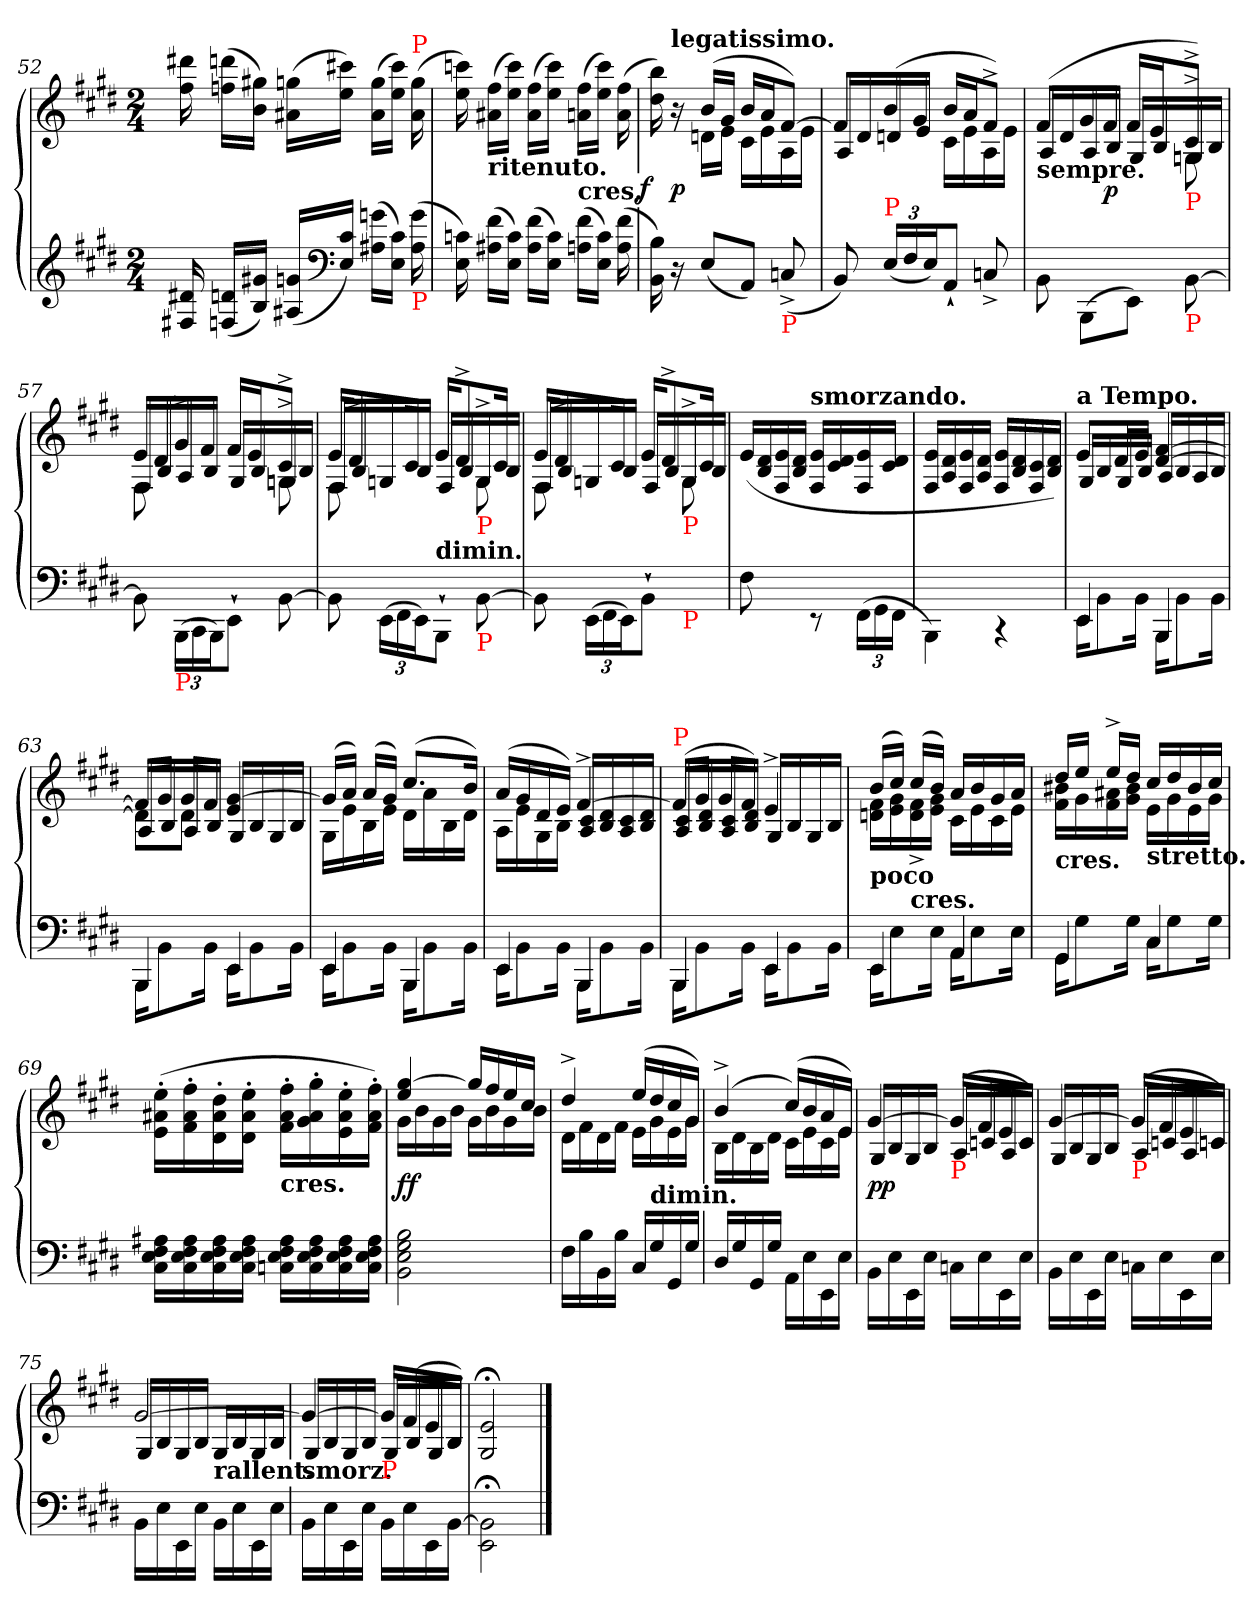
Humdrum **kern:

**kern	**kern	**dynam
*part1	*part1	*part1
*staff2	*staff1	*staff1/2
*clefG2	*clefG2	*
*k[f#c#g#d#]	*k[f#c#g#d#]	*
*E:	*E:	*
*M2/4	*M2/4	*
=52	=52	=52
16d#X 16F#X	16ddd#X 16ff#	.
(<16dn 16FnLL	(>16dddn 16ffnLL	.
16g#X 16BJJ)	16gg#X 16bJJ)	.
(<16gn 16A#XLL	(>16ggn 16a#XLL	.
*clefF4	*	*
16c# 16EJJ)	16ccc#X 16eeJJ)	.
(>16gn 16A#XLL	(>16gg 16a#LL	.
16c# 16EJJ)	16ccc# 16eeJJ)	.
!	!LO:TX:a:color=red:t=P	!
!LO:TX:b:color=red:t=P	!	!
(>16g 16A#	(>16gg 16a#	.
=53	=53	=53
16cn 16E)	16cccn 16ee)	.
!	!LO:TX:b:B:t=ritenuto.	!
(>16f# 16A#XLL	(>16ff# 16a#XLL	.
16c 16EJJ)	16ccc 16eeJJ)	.
(>16f# 16A#LL	(>16ff# 16a#LL	.
16c 16EJJ)	16ccc 16eeJJ)	.
!	!LO:TX:c:B:t=cres.	!
(>16f# 16AnLL	(>16ff# 16anLL	.
16c 16EJJ)	16ccc 16eeJJ)	.
(>16f# 16A	(>16ff# 16a	.
=54	=54	=54
*	*^	*
!	!	!	!LO:DY:rj
16B 16BB)	16bb 16dd#)	8ryy	f
!	!LO:TX:a:B:t=legatissimo.	!	!
16r	16r	.	p
(<8E/L	(>16bLL	16dnLL	.
.	16g#JJ	16eJJ	.
8AAJ)	16bLL	16c#LL	.
.	16aJ	16e	.
!LO:TX:b:color=red:t=P	!	!	!
(>8Cn^>/	[8f#J)	16A	.
.	.	16eJJ	.
=55	=55	=55	=55
8BB/)	8f#L]	16A/LL	.
.	.	16d#/	.
*Xbrackettup	*	*	*
!LO:TX:a:color=red:t=P	!	!	!
(>24ELL	(>16bL	16dn/	.
24F#	.	.	.
.	16g#JJ	16e\JJ	.
24EJ)	.	.	.
8AA`>J	16bLL	16c#LL	.
.	16aJ	16e	.
8Cn^>/	8f#^>J)	16A	.
.	.	16eJJ	.
=56	=56	=56	=56
*	*	*^	*
!	!LO:TX:b:B:t=sempre.	!	!	!
8BB\	(>8f#L	16A/LL	4.ryy	.
.	.	16d#/	.	.
(>8BBB\L	16g#L	16A/	.	.
.	16f#JJ	16B/JJ	.	p
8EE\J)	16f#LL	16G#/LL	.	.
.	16eJ	16B/	.	.
!	!LO:TX:b:color=red:t=P	!	!	!
!LO:TX:b:color=red:t=P	!	!	!	!
[8BB\	8c#^>J)	16Gn/	8Gn^<\	.
.	.	16B/JJ	.	.
=57	=57	=57	=57	=57
8BB\]	16eLL	16F#/LL	8F#\	.
.	16d#	16B/	.	.
!LO:TX:b:color=red:t=P	!	!	!	!
(<24BBB\LL	16g#^>	16A/	4ryy	.
24CC#\	.	.	.	.
.	16f#JJ	16B/JJ	.	.
24BBB\J)	.	.	.	.
8EE`>\J	16f#LL	16G#/LL	.	.
.	16eJ	16B/	.	.
[8BB\	8c#^>J	16Gn/	8Gn^<\	.
.	.	16B/JJ	.	.
=58	=58	=58	=58	=58
8BB\]	16eKL	16F#/LL	8F#\	.
.	8d#^>	16B/	.	.
(<24EE\LL	.	16Gn/	4ryy	.
24FF#\	.	.	.	.
.	16c#Jk	16B/JJ	.	.
24EE\J)	.	.	.	.
!	!LO:TX:c:B:t=dimin.	!	!	!
8BBB`>\J	16eKL	16F#/LL	.	.
.	8d#^>	16B/	.	.
!	!	!LO:TX:b:color=red:t=P	!	!
!LO:TX:b:color=red:t=P	!	!	!	!
[8BB\	.	16G/	8G^<\	.
.	16c#Jk	16B/JJ	.	.
=59	=59	=59	=59	=59
8BB\]	16eKL	16F#/LL	8F#\	.
.	8d#^>	16B/	.	.
(<24EE\LL	.	16Gn/	4ryy	.
24FF#\	.	.	.	.
.	16c#Jk	16B/JJ	.	.
24EE\J)	.	.	.	.
8BB`<\J	16eKL	16F#/LL	.	.
.	8d#^>	16B/	.	.
!	!	!LO:TX:b:color=red:t=P	!	!
!LO:TX:b:color=red:t=P	!	!	!	!
8ryy	.	16G/	8G^<\	.
.	16c#Jk	16B/JJ	.	.
*	*v	*v	*v	*
=60	=60	=60
8F#\	(>16eLL	.
.	16d#/ 16B/	.
8ryy	16e/ 16F#/	.
.	16d#/ 16B/JJ	.
!	!LO:TX:a:B:t=smorzando.	!
8rEE	16e/ 16F#/LL	.
.	16d#/ 16c#/	.
(<24FF#\LL	16e/ 16F#/	.
24GG#\	.	.
.	16d#/ 16c#/JJ	.
24FF#\JJ	.	.
=61	=61	=61
4BBB\)	16e/ 16F#/LL	.
.	16d#/ 16A/	.
.	16e/ 16F#/	.
.	16d#/ 16A/JJ	.
4rCC	16e/ 16F#/LL	.
.	16d#/ 16B/	.
.	16c#/ 16F#/	.
.	16d#/ 16B/JJ)	.
=62	=62	=62
*^	*^	*
!	!	!LO:TX:a:B:t=a Tempo.	!	!
4EE/	16EEKL	8eL	16G#/LL	.
.	8BB	.	16B/	.
.	.	16d#L	16G#/	.
.	16BBJk	16eJJ	16B/JJ	.
4BBB/	16BBBKL	[4f# [4d#	16A/LL	.
.	8BB	.	16B/	.
.	.	.	16A/	.
.	16BBJk	.	16B/JJ	.
=63	=63	=63	=63	=63
*	*	*	*^	*
4BBB/	16BBBKL	16f#LL]	8d#L]	16A/LL	.
.	8BB	16g#JJ	.	16B/	.
.	.	16g#LL	8d#J	16A/	.
.	16BBJk	16f#JJ	.	16B/JJ	.
4EE/	16EEKL	[4g# 4e	4ryy	16G#/LL	.
.	8BB	.	.	16B/	.
.	.	.	.	16G#/	.
.	16BBJk	.	.	16B/JJ	.
*	*	*	*v	*v	*
=64	=64	=64	=64	=64
4EE	16EEKL	(>16g#LL]	16G#LL	.
.	8BB	16aJJ)	16e	.
.	.	(>16aLL	16B	.
.	16BBJk	16g#JJ)	16eJJ	.
4BBB	16BBBKL	(>8.cc#L	16d#LL	.
.	8BB	.	16a	.
.	.	.	16B	.
.	16BBJk	16bJk)	16d#JJ	.
=65	=65	=65	=65	=65
4EE/	16EEKL	(>16aLL	16ALL	.
.	8BB	16g#	16e	.
.	.	16d#	16G#	.
.	16BBJk	16eJJ)	16BJJ	.
4BBB/	16BBBKL	[4f#^>	16c#/ 16A/LL	.
.	8BB	.	16d#/ 16B/	.
.	.	.	16c#/ 16A/	.
.	16BBJk	.	16d#/ 16B/JJ	.
=66	=66	=66	=66	=66
!	!	!LO:TX:a:color=red:t=P	!	!
4BBB/	16BBBKL	(>16f#LL]	16c#/ 16A/LL	.
.	8BB	16g#JJ	16d#/ 16B/	.
.	.	16g#LL	16c#/ 16A/	.
.	16BBJk	16f#JJ)	16d#/ 16B/JJ	.
4EE/	16EEKL	4e^>	16G#/LL	.
.	8BB	.	16B/	.
.	.	.	16G#/	.
.	16BBJk	.	16B/JJ	.
=67	=67	=67	=67	=67
!	!	!LO:TX:b:B:t=poco	!	!
4EE	16EEKL	(>16bLL	16f# 16dnLL	.
.	8E	16cc#JJ)	16g# 16e	.
!	!	!LO:TX:c:B:t=cres.	!	!
.	.	(>16cc#LL	16f#^< 16d^<	.
.	16EJk	16bJJ)	16g# 16eJJ	.
4AA	16AAKL	16aLL	16c#LL	.
.	8E	16b	16e	.
.	.	16g#	16c#	.
.	16EJk	16aJJ	16eJJ	.
=68	=68	=68	=68	=68
!	!	!LO:TX:c:B:t=cres.	!	!
4GG#	16GG#KL	16dd#LL	16b#X 16f#LL	.
.	8G#	16eeJJ	16g#	.
.	.	16ee^>LL	16a#X 16f#	.
.	16G#Jk	16dd#JJ	16b# 16g#JJ	.
!	!	!LO:TX:b:B:t=stretto.	!	!
4C#	16C#KL	16cc#LL	16eLL	.
.	8G#	16dd#	16g#	.
.	.	16b#	16e	.
.	16G#Jk	16cc#JJ	16g#JJ	.
*v	*v	*	*	*
*	*v	*v	*
=69	=69	=69
16A#X 16F# 16E 16C#LL	(>16ee'>\ 16a#X'>\ 16e'>\LL	.
16A# 16F# 16E 16C#	16ff#'>\ 16a#'>\ 16f#'>\	.
16A# 16F# 16E 16C#	16dd#'>\ 16a#'>\ 16d#'>\	.
16A# 16F# 16E 16C#JJ	16ee'>\ 16a#'>\ 16d#'>\JJ	.
!	!LO:TX:c:B:t=cres.	!
16A# 16F# 16E 16CnLL	16ff#'> 16a#'> 16f#'>LL	.
16A# 16F# 16E 16C	16gg#'> 16a#'> 16g#'>	.
16A# 16F# 16E 16C	16ee'> 16a#'> 16e'>	.
16A# 16F# 16E 16CJJ	16ff#'> 16a#'> 16f#'>JJ)	.
=70	=70	=70
*	*^	*
2B 2G# 2E 2BB	[4gg# 4ee	16g#LL	f f
.	.	16b	.
.	.	16g#	.
.	.	16bJJ	.
.	16gg#LL]	16g#LL	.
.	16ff#	16b	.
.	16ee	16g#	.
.	16cc#JJ	16bJJ	.
=71	=71	=71	=71
16F#LL	4dd#^>	16d#LL	.
16B	.	16f#	.
16BB	.	16d#	.
16BJJ	.	16f#JJ	.
16C#LL	(>16eeLL	16eLL	.
!	!LO:TX:c:B:t=dimin.	!	!
16G#	16dd#	16g#	.
16GG#	16cc#	16e	.
16G#JJ	16g#JJ)	16g#JJ	.
=72	=72	=72	=72
16D#LL	(>4b^>	16BLL	.
16G#	.	16d#	.
16GG#	.	16B	.
16G#JJ	.	16d#JJ	.
16AA\LL	(>16cc#LL)	16c#LL	.
16E\	16b	16e	.
16EE\	16a	16c#	.
16E\JJ	16eJJ)	16eJJ	.
=73	=73	=73	=73
16BB\LL	[4g#	16G#/LL	pp
16E\	.	16B/	.
16EE\	.	16G#/	.
16E\JJ	.	16B/JJ	.
!	!LO:TX:b:color=red:t=P	!	!
16Cn\LL	(>16g#LL]	16A/LL	.
16E	16f#	16cn/	.
16EE	16e	16A/	.
16EJJ	16cJJ)	16c\JJ	.
=74	=74	=74	=74
16BB\LL	[4g#	16G#/LL	.
16E\	.	16B/	.
16EE\	.	16G#/	.
16E\JJ	.	16B/JJ	.
!	!LO:TX:b:color=red:t=P	!	!
16Cn\LL	(>16g#LL]	16A/LL	.
16E	16f#	16cn/	.
16EE	16e	16A/	.
16EJJ	16cnJJ)	16cn\JJ	.
=75	=75	=75	=75
16BB\LL	[2g#	16G#/LL	.
16E\	.	16B/	.
16EE\	.	16G#/	.
16E\JJ	.	16B/JJ	.
!	!	!LO:TX:b:B:t=rallent.	!
16BB\LL	.	16G#/LL	.
16E\	.	16B/	.
16EE\	.	16G#/	.
16E\JJ	.	16B/JJ	.
=76	=76	=76	=76
!	!LO:TX:b:B:t=smorz.	!	!
16BB\LL	4g#_	16G#/LL	.
16E\	.	16B/	.
16EE\	.	16G#/	.
16E\JJ	.	16B/JJ	.
!	!LO:TX:b:color=red:t=P	!	!
16BB\LL	16g#LL]	16G#/LL	.
16E	(>16f#'>	16B/	.
16EE	16e'>	16G#/	.
[16BBJJ	16B'>JJ)	16B\JJ	.
*	*v	*v	*
=77	=77	=77
2BB];\ 2EE;\	2e;</ 2G#;</	.
==	==	==
*-	*-	*-
